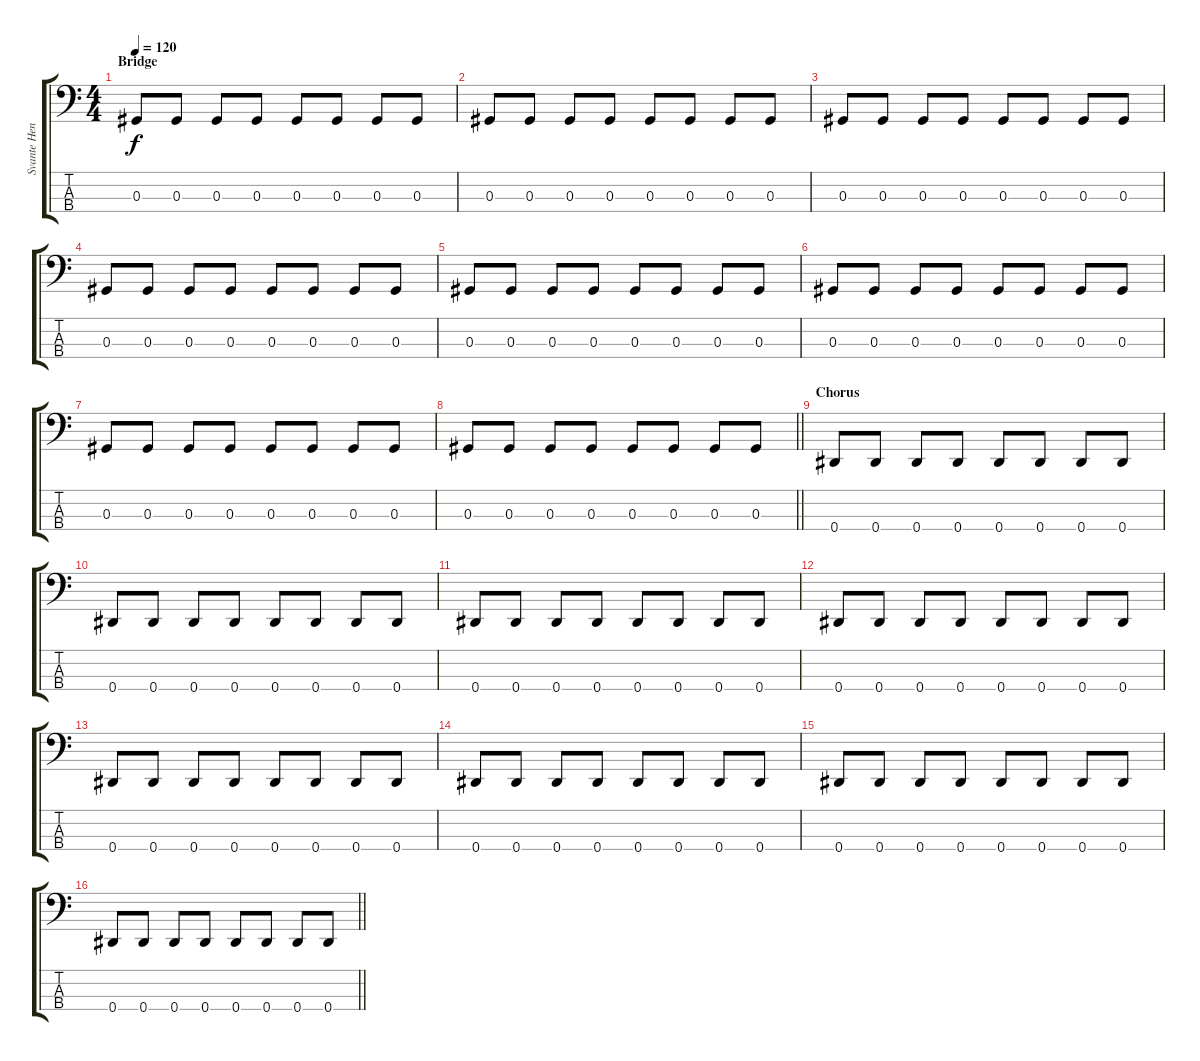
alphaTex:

\track ("Svante Henrysson" "Svante Hen") {instrument electricbasspick}
\staff {score tabs}
\tuning (Gb2 Db2 Ab1 Eb1) {hide}
\ts (4 4)
\section ("" "Bridge")
\tempo 120
\clef f4
\ks c
0.3.8{dy f} 0.3.8 0.3.8 0.3.8 0.3.8 0.3.8 0.3.8 0.3.8 |
0.3.8 0.3.8 0.3.8 0.3.8 0.3.8 0.3.8 0.3.8 0.3.8 |
0.3.8 0.3.8 0.3.8 0.3.8 0.3.8 0.3.8 0.3.8 0.3.8 |
0.3.8 0.3.8 0.3.8 0.3.8 0.3.8 0.3.8 0.3.8 0.3.8 |
0.3.8 0.3.8 0.3.8 0.3.8 0.3.8 0.3.8 0.3.8 0.3.8 |
0.3.8 0.3.8 0.3.8 0.3.8 0.3.8 0.3.8 0.3.8 0.3.8 |
0.3.8 0.3.8 0.3.8 0.3.8 0.3.8 0.3.8 0.3.8 0.3.8 |
\barLineRight lightlight
0.3.8 0.3.8 0.3.8 0.3.8 0.3.8 0.3.8 0.3.8 0.3.8 |
\section ("" "Chorus")
0.4.8 0.4.8 0.4.8 0.4.8 0.4.8 0.4.8 0.4.8 0.4.8 |
0.4.8 0.4.8 0.4.8 0.4.8 0.4.8 0.4.8 0.4.8 0.4.8 |
0.4.8 0.4.8 0.4.8 0.4.8 0.4.8 0.4.8 0.4.8 0.4.8 |
0.4.8 0.4.8 0.4.8 0.4.8 0.4.8 0.4.8 0.4.8 0.4.8 |
0.4.8 0.4.8 0.4.8 0.4.8 0.4.8 0.4.8 0.4.8 0.4.8 |
0.4.8 0.4.8 0.4.8 0.4.8 0.4.8 0.4.8 0.4.8 0.4.8 |
0.4.8 0.4.8 0.4.8 0.4.8 0.4.8 0.4.8 0.4.8 0.4.8 |
\barLineRight lightlight
0.4.8 0.4.8 0.4.8 0.4.8 0.4.8 0.4.8 0.4.8 0.4.8
